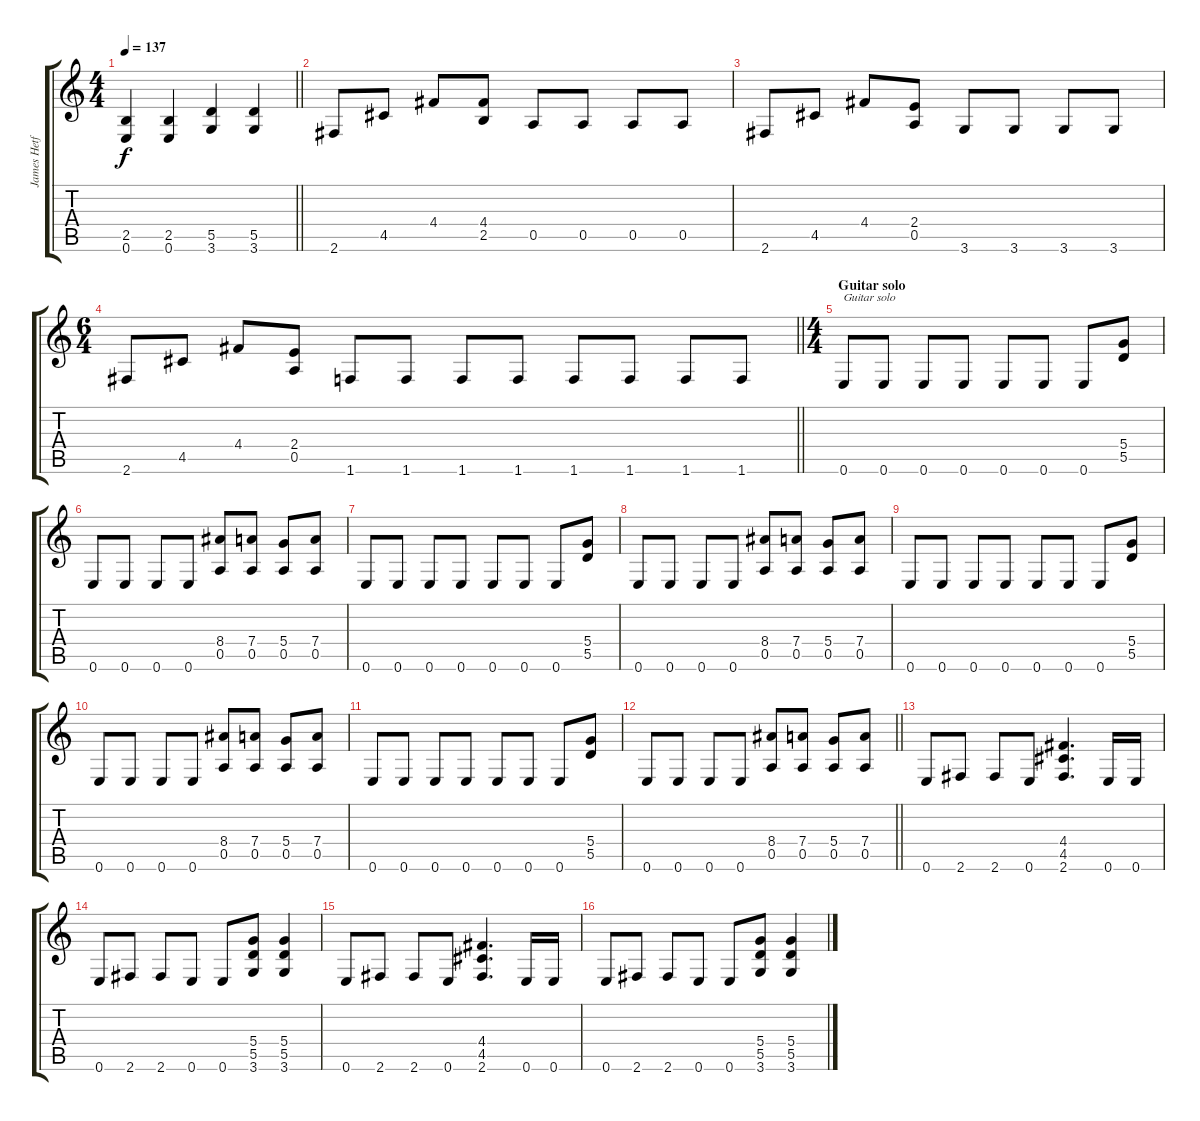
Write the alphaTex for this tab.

\track ("James Hetfield" "James Hetf") {instrument distortionguitar}
\staff {score tabs}
\tuning (E4 B3 G3 D3 A2 E2) {hide}
\ts (4 4)
\tempo 137
\clef g2
\barLineRight lightlight
\ks c
(2.5 0.6).4{dy f} (2.5 0.6).4 (5.5 3.6).4 (5.5 3.6).4 |
2.6.8 4.5.8 4.4.8 (4.4 2.5).8 0.5.8 0.5.8 0.5.8 0.5.8 |
2.6.8 4.5.8 4.4.8 (2.4 0.5).8 3.6.8 3.6.8 3.6.8 3.6.8 |
\ts (6 4)
\barLineRight lightlight
2.6.8 4.5.8 4.4.8 (2.4 0.5).8 1.6.8 1.6.8 1.6.8 1.6.8 1.6.8 1.6.8 1.6.8 1.6.8 |
\ts (4 4)
\section ("" "Guitar solo")
0.6.8{txt "Guitar solo"} 0.6.8 0.6.8 0.6.8 0.6.8 0.6.8 0.6.8 (5.4 5.5).8 |
0.6.8 0.6.8 0.6.8 0.6.8 (8.4 0.5).8 (7.4 0.5).8 (5.4 0.5).8 (7.4 0.5).8 |
0.6.8 0.6.8 0.6.8 0.6.8 0.6.8 0.6.8 0.6.8 (5.4 5.5).8 |
0.6.8 0.6.8 0.6.8 0.6.8 (8.4 0.5).8 (7.4 0.5).8 (5.4 0.5).8 (7.4 0.5).8 |
0.6.8 0.6.8 0.6.8 0.6.8 0.6.8 0.6.8 0.6.8 (5.4 5.5).8 |
0.6.8 0.6.8 0.6.8 0.6.8 (8.4 0.5).8 (7.4 0.5).8 (5.4 0.5).8 (7.4 0.5).8 |
0.6.8 0.6.8 0.6.8 0.6.8 0.6.8 0.6.8 0.6.8 (5.4 5.5).8 |
\barLineRight lightlight
0.6.8 0.6.8 0.6.8 0.6.8 (8.4 0.5).8 (7.4 0.5).8 (5.4 0.5).8 (7.4 0.5).8 |
0.6.8 2.6.8 2.6.8 0.6.8 (4.4 4.5 2.6).4{d} 0.6.16 0.6.16 |
0.6.8 2.6.8 2.6.8 0.6.8 0.6.8 (5.4 5.5 3.6).8 (5.4 5.5 3.6).4 |
0.6.8 2.6.8 2.6.8 0.6.8 (4.4 4.5 2.6).4{d} 0.6.16 0.6.16 |
0.6.8 2.6.8 2.6.8 0.6.8 0.6.8 (5.4 5.5 3.6).8 (5.4 5.5 3.6).4
